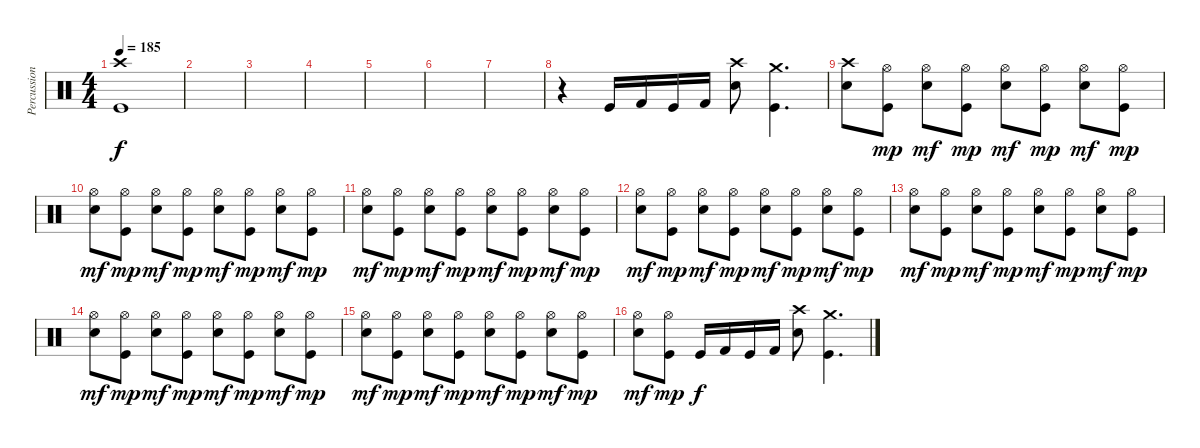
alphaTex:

\track ("Percussions" "Percussion") {instrument percussion}
\staff {score}
\articulation defaults
\ts (4 4)
\tempo 185
\clef neutral
\ks c
("Kick (hit)" "Crash high (hit)").1{dy f} |
|
|
|
|
|
|
r.4 "Kick (hit)".16 "Kick (hit) 2".16 "Kick (hit)".16 "Kick (hit) 2".16 ("Electric Snare (hit)" "Crash high (hit)").8 ("Kick (hit)" "Crash medium (hit)").4{d} |
("Electric Snare (hit)" "Crash high (hit)").8 ("Kick (hit)" "Hi-Hat (open)").8{dy mp} ("Electric Snare (hit)" "Hi-Hat (open)").8{dy mf} ("Kick (hit)" "Hi-Hat (open)").8{dy mp} ("Electric Snare (hit)" "Hi-Hat (open)").8{dy mf} ("Kick (hit)" "Hi-Hat (open)").8{dy mp} ("Electric Snare (hit)" "Hi-Hat (open)").8{dy mf} ("Kick (hit)" "Hi-Hat (open)").8{dy mp} |
("Electric Snare (hit)" "Hi-Hat (open)").8{dy mf} ("Kick (hit)" "Hi-Hat (open)").8{dy mp} ("Electric Snare (hit)" "Hi-Hat (open)").8{dy mf} ("Kick (hit)" "Hi-Hat (open)").8{dy mp} ("Electric Snare (hit)" "Hi-Hat (open)").8{dy mf} ("Kick (hit)" "Hi-Hat (open)").8{dy mp} ("Electric Snare (hit)" "Hi-Hat (open)").8{dy mf} ("Kick (hit)" "Hi-Hat (open)").8{dy mp} |
("Electric Snare (hit)" "Hi-Hat (open)").8{dy mf} ("Kick (hit)" "Hi-Hat (open)").8{dy mp} ("Electric Snare (hit)" "Hi-Hat (open)").8{dy mf} ("Kick (hit)" "Hi-Hat (open)").8{dy mp} ("Electric Snare (hit)" "Hi-Hat (open)").8{dy mf} ("Kick (hit)" "Hi-Hat (open)").8{dy mp} ("Electric Snare (hit)" "Hi-Hat (open)").8{dy mf} ("Kick (hit)" "Hi-Hat (open)").8{dy mp} |
("Electric Snare (hit)" "Hi-Hat (open)").8{dy mf} ("Kick (hit)" "Hi-Hat (open)").8{dy mp} ("Electric Snare (hit)" "Hi-Hat (open)").8{dy mf} ("Kick (hit)" "Hi-Hat (open)").8{dy mp} ("Electric Snare (hit)" "Hi-Hat (open)").8{dy mf} ("Kick (hit)" "Hi-Hat (open)").8{dy mp} ("Electric Snare (hit)" "Hi-Hat (open)").8{dy mf} ("Kick (hit)" "Hi-Hat (open)").8{dy mp} |
("Electric Snare (hit)" "Hi-Hat (open)").8{dy mf} ("Kick (hit)" "Hi-Hat (open)").8{dy mp} ("Electric Snare (hit)" "Hi-Hat (open)").8{dy mf} ("Kick (hit)" "Hi-Hat (open)").8{dy mp} ("Electric Snare (hit)" "Hi-Hat (open)").8{dy mf} ("Kick (hit)" "Hi-Hat (open)").8{dy mp} ("Electric Snare (hit)" "Hi-Hat (open)").8{dy mf} ("Kick (hit)" "Hi-Hat (open)").8{dy mp} |
("Electric Snare (hit)" "Hi-Hat (open)").8{dy mf} ("Kick (hit)" "Hi-Hat (open)").8{dy mp} ("Electric Snare (hit)" "Hi-Hat (open)").8{dy mf} ("Kick (hit)" "Hi-Hat (open)").8{dy mp} ("Electric Snare (hit)" "Hi-Hat (open)").8{dy mf} ("Kick (hit)" "Hi-Hat (open)").8{dy mp} ("Electric Snare (hit)" "Hi-Hat (open)").8{dy mf} ("Kick (hit)" "Hi-Hat (open)").8{dy mp} |
("Electric Snare (hit)" "Hi-Hat (open)").8{dy mf} ("Kick (hit)" "Hi-Hat (open)").8{dy mp} ("Electric Snare (hit)" "Hi-Hat (open)").8{dy mf} ("Kick (hit)" "Hi-Hat (open)").8{dy mp} ("Electric Snare (hit)" "Hi-Hat (open)").8{dy mf} ("Kick (hit)" "Hi-Hat (open)").8{dy mp} ("Electric Snare (hit)" "Hi-Hat (open)").8{dy mf} ("Kick (hit)" "Hi-Hat (open)").8{dy mp} |
("Electric Snare (hit)" "Hi-Hat (open)").8{dy mf} ("Kick (hit)" "Hi-Hat (open)").8{dy mp} "Kick (hit)".16{dy f} "Kick (hit) 2".16 "Kick (hit)".16 "Kick (hit) 2".16 ("Electric Snare (hit)" "Crash high (hit)").8 ("Kick (hit)" "Crash medium (hit)").4{d}
